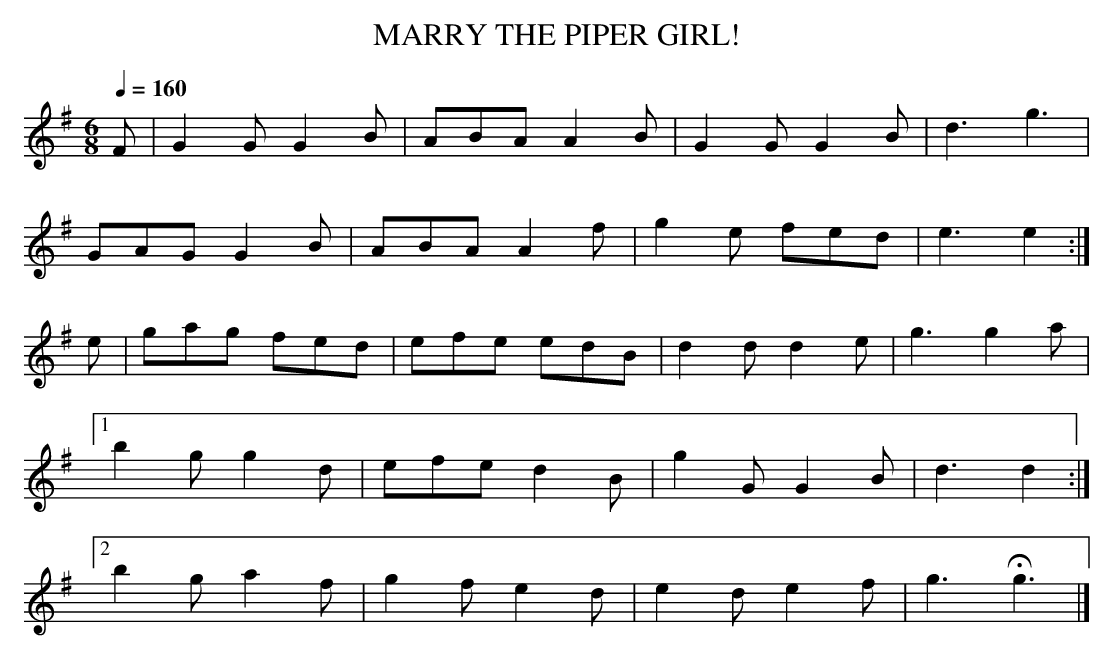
X:1
T:MARRY THE PIPER GIRL!
Q:1/4=160
M:6/8
L:1/8
K:G
F|G2G G2B|ABA A2B|G2G G2B|d3g3|
GAG G2B|ABA A2f|g2e fed|e3e2:|
e|gag fed|efe edB|d2d d2e|g3g2a|
[1 b2g g2d|efe d2B|g2G G2B|d3d2 :|
[2 b2g a2f|g2f e2d|e2d e2f|g3Hg3|]
